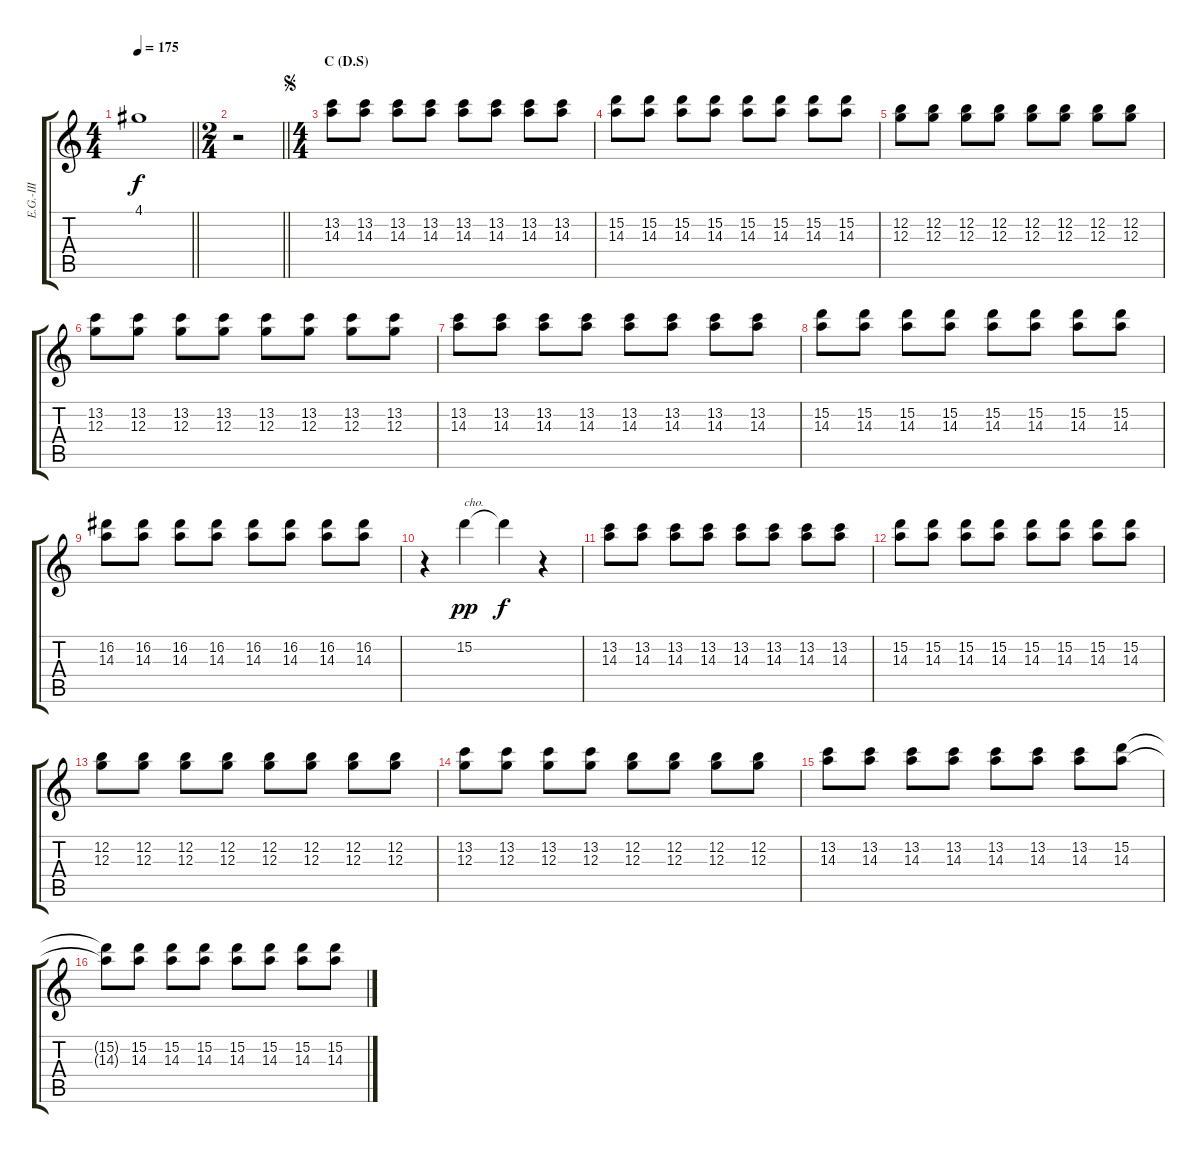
\track ("E.G.-III" "E.G.-III") {instrument overdrivenguitar}
\staff {score tabs}
\tuning (E4 B3 G3 D3 A2 E2) {hide}
\ts (4 4)
\tempo 175
\clef g2
\barLineRight lightlight
\ks c
4.1.1{dy f} |
\ts (2 4)
\barLineRight lightlight
r.2 |
\ts (4 4)
\section ("" "C (D.S)")
\jump segno
(13.2 14.3).8{volume 11} (13.2 14.3).8 (13.2 14.3).8 (13.2 14.3).8 (13.2 14.3).8 (13.2 14.3).8 (13.2 14.3).8 (13.2 14.3).8 |
(15.2 14.3).8 (15.2 14.3).8 (15.2 14.3).8 (15.2 14.3).8 (15.2 14.3).8 (15.2 14.3).8 (15.2 14.3).8 (15.2 14.3).8 |
(12.2 12.3).8 (12.2 12.3).8 (12.2 12.3).8 (12.2 12.3).8 (12.2 12.3).8 (12.2 12.3).8 (12.2 12.3).8 (12.2 12.3).8 |
(13.2 12.3).8 (13.2 12.3).8 (13.2 12.3).8 (13.2 12.3).8 (13.2 12.3).8 (13.2 12.3).8 (13.2 12.3).8 (13.2 12.3).8 |
(13.2 14.3).8 (13.2 14.3).8 (13.2 14.3).8 (13.2 14.3).8 (13.2 14.3).8 (13.2 14.3).8 (13.2 14.3).8 (13.2 14.3).8 |
(15.2 14.3).8 (15.2 14.3).8 (15.2 14.3).8 (15.2 14.3).8 (15.2 14.3).8 (15.2 14.3).8 (15.2 14.3).8 (15.2 14.3).8 |
(16.2 14.3).8 (16.2 14.3).8 (16.2 14.3).8 (16.2 14.3).8 (16.2 14.3).8 (16.2 14.3).8 (16.2 14.3).8 (16.2 14.3).8 |
r.4 15.2.4{txt "cho." dy pp} 15.2{t}.4{dy f} r.4 |
(13.2 14.3).8 (13.2 14.3).8 (13.2 14.3).8 (13.2 14.3).8 (13.2 14.3).8 (13.2 14.3).8 (13.2 14.3).8 (13.2 14.3).8 |
(15.2 14.3).8 (15.2 14.3).8 (15.2 14.3).8 (15.2 14.3).8 (15.2 14.3).8 (15.2 14.3).8 (15.2 14.3).8 (15.2 14.3).8 |
(12.2 12.3).8 (12.2 12.3).8 (12.2 12.3).8 (12.2 12.3).8 (12.2 12.3).8 (12.2 12.3).8 (12.2 12.3).8 (12.2 12.3).8 |
(13.2 12.3).8 (13.2 12.3).8 (13.2 12.3).8 (13.2 12.3).8 (12.2 12.3).8 (12.2 12.3).8 (12.2 12.3).8 (12.2 12.3).8 |
(13.2 14.3).8 (13.2 14.3).8 (13.2 14.3).8 (13.2 14.3).8 (13.2 14.3).8 (13.2 14.3).8 (13.2 14.3).8 (15.2 14.3).8 |
(15.2{t} 14.3{t}).8 (15.2 14.3).8 (15.2 14.3).8 (15.2 14.3).8 (15.2 14.3).8 (15.2 14.3).8 (15.2 14.3).8 (15.2 14.3).8
